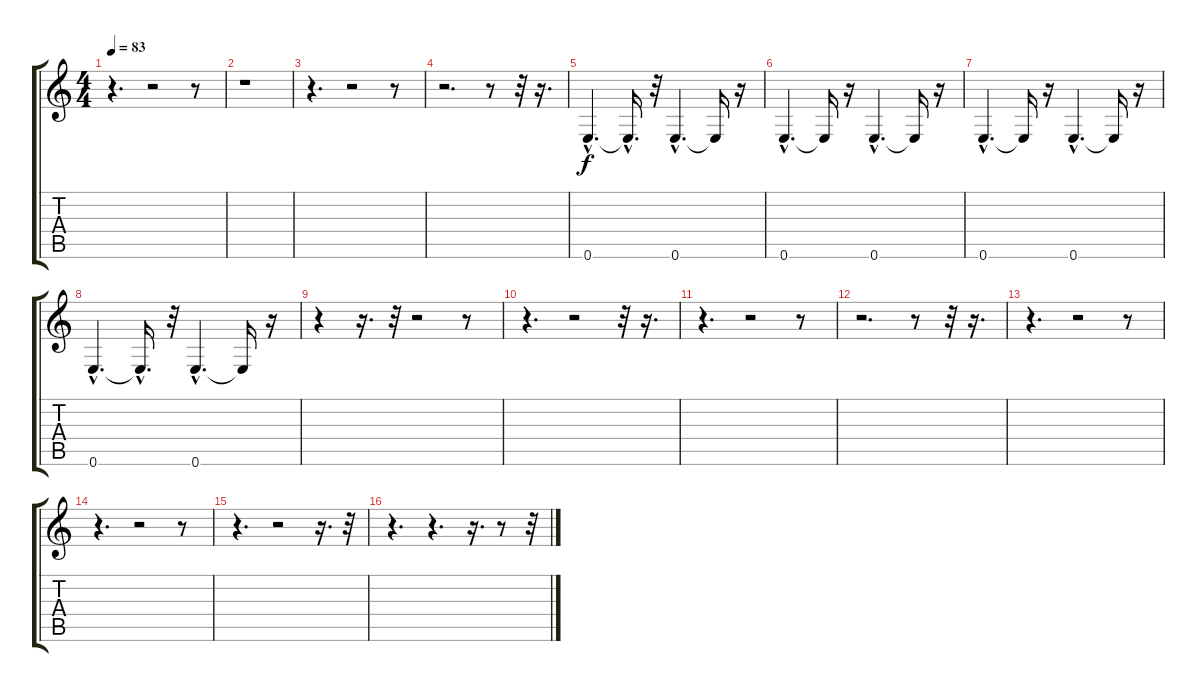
\track "" {instrument fretlessbass}
\staff {score tabs}
\tuning (E4 B3 G3 D3 A2 E2) {hide}
\ts (4 4)
\tempo 83
\clef g2
\ks c
r.4{d dy f} r.2 r.8 |
r.1 |
r.4{d} r.2 r.8 |
r.2{d} r.8 r.32 r.16{d} |
0.6{hac}.4{d} 0.6{hac t}.16{d} r.32 0.6{hac}.4{d} 0.6{t}.16 r.16 |
0.6{hac}.4{d} 0.6{t}.16 r.16 0.6{hac}.4{d} 0.6{t}.16 r.16 |
0.6{hac}.4{d} 0.6{t}.16 r.16 0.6{hac}.4{d} 0.6{t}.16 r.16 |
0.6{hac}.4{d} 0.6{hac t}.16{d} r.32 0.6{hac}.4{d} 0.6{t}.16 r.16 |
r.4 r.16{d} r.32 r.2 r.8 |
r.4{d} r.2 r.32 r.16{d} |
r.4{d} r.2 r.8 |
r.2{d} r.8 r.32 r.16{d} |
r.4{d} r.2 r.8 |
r.4{d} r.2 r.8 |
r.4{d} r.2 r.16{d} r.32 |
r.4{d} r.4{d} r.16{d} r.8 r.32
